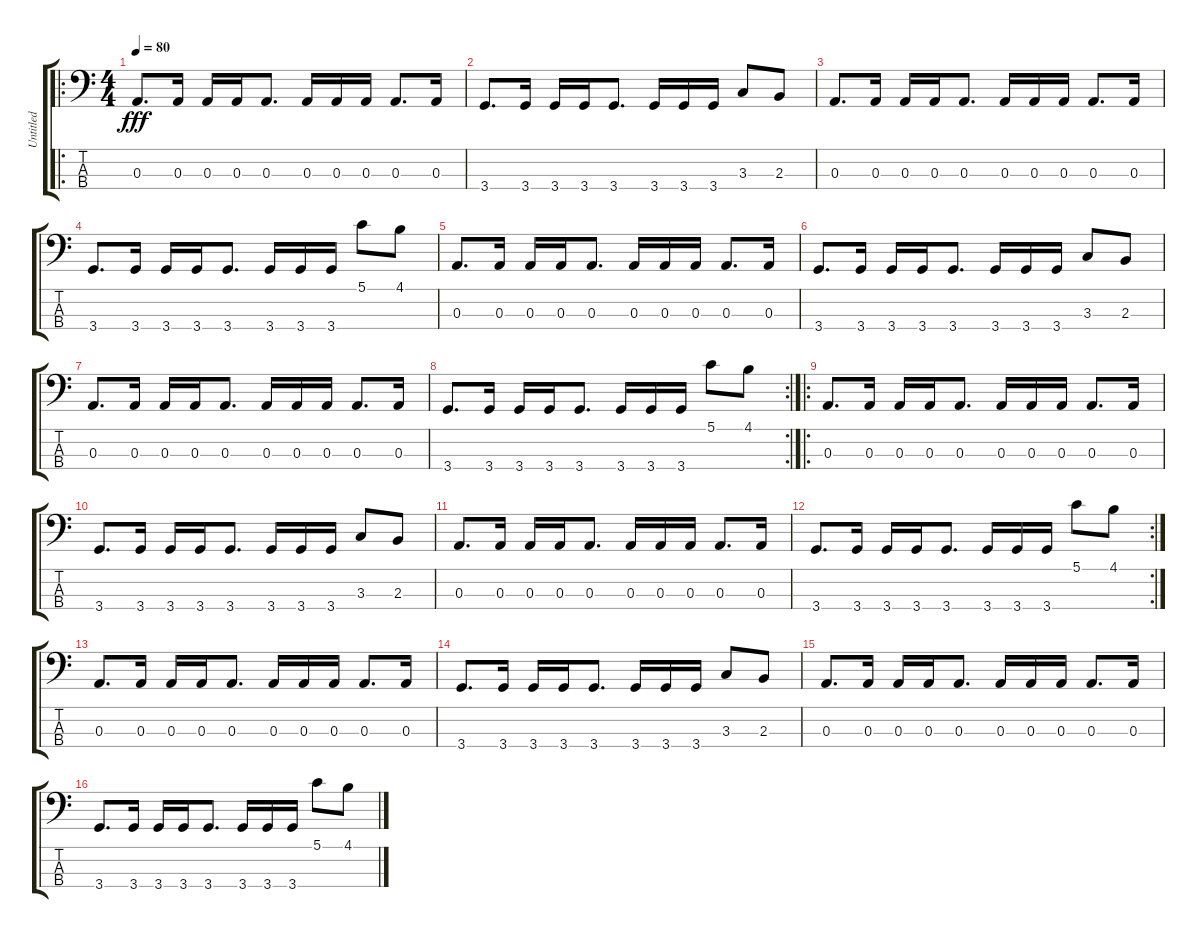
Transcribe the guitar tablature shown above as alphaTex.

\track ("Untitled" "Untitled") {instrument electricbasspick}
\staff {score tabs}
\tuning (G2 D2 A1 E1) {hide}
\ro
\ts (4 4)
\tempo 80
\clef f4
\ks c
0.3.8{d dy fff} 0.3.16 0.3.16 0.3.16 0.3.8{d} 0.3.16 0.3.16 0.3.16 0.3.8{d} 0.3.16 |
3.4.8{d} 3.4.16 3.4.16 3.4.16 3.4.8{d} 3.4.16 3.4.16 3.4.16 3.3.8 2.3.8 |
0.3.8{d} 0.3.16 0.3.16 0.3.16 0.3.8{d} 0.3.16 0.3.16 0.3.16 0.3.8{d} 0.3.16 |
3.4.8{d} 3.4.16 3.4.16 3.4.16 3.4.8{d} 3.4.16 3.4.16 3.4.16 5.1.8 4.1.8 |
0.3.8{d} 0.3.16 0.3.16 0.3.16 0.3.8{d} 0.3.16 0.3.16 0.3.16 0.3.8{d} 0.3.16 |
3.4.8{d} 3.4.16 3.4.16 3.4.16 3.4.8{d} 3.4.16 3.4.16 3.4.16 3.3.8 2.3.8 |
0.3.8{d} 0.3.16 0.3.16 0.3.16 0.3.8{d} 0.3.16 0.3.16 0.3.16 0.3.8{d} 0.3.16 |
\rc 2
3.4.8{d} 3.4.16 3.4.16 3.4.16 3.4.8{d} 3.4.16 3.4.16 3.4.16 5.1.8 4.1.8 |
\ro
0.3.8{d} 0.3.16 0.3.16 0.3.16 0.3.8{d} 0.3.16 0.3.16 0.3.16 0.3.8{d} 0.3.16 |
3.4.8{d} 3.4.16 3.4.16 3.4.16 3.4.8{d} 3.4.16 3.4.16 3.4.16 3.3.8 2.3.8 |
0.3.8{d} 0.3.16 0.3.16 0.3.16 0.3.8{d} 0.3.16 0.3.16 0.3.16 0.3.8{d} 0.3.16 |
\rc 2
3.4.8{d} 3.4.16 3.4.16 3.4.16 3.4.8{d} 3.4.16 3.4.16 3.4.16 5.1.8 4.1.8 |
0.3.8{d} 0.3.16 0.3.16 0.3.16 0.3.8{d} 0.3.16 0.3.16 0.3.16 0.3.8{d} 0.3.16 |
3.4.8{d} 3.4.16 3.4.16 3.4.16 3.4.8{d} 3.4.16 3.4.16 3.4.16 3.3.8 2.3.8 |
0.3.8{d} 0.3.16 0.3.16 0.3.16 0.3.8{d} 0.3.16 0.3.16 0.3.16 0.3.8{d} 0.3.16 |
3.4.8{d} 3.4.16 3.4.16 3.4.16 3.4.8{d} 3.4.16 3.4.16 3.4.16 5.1.8 4.1.8
